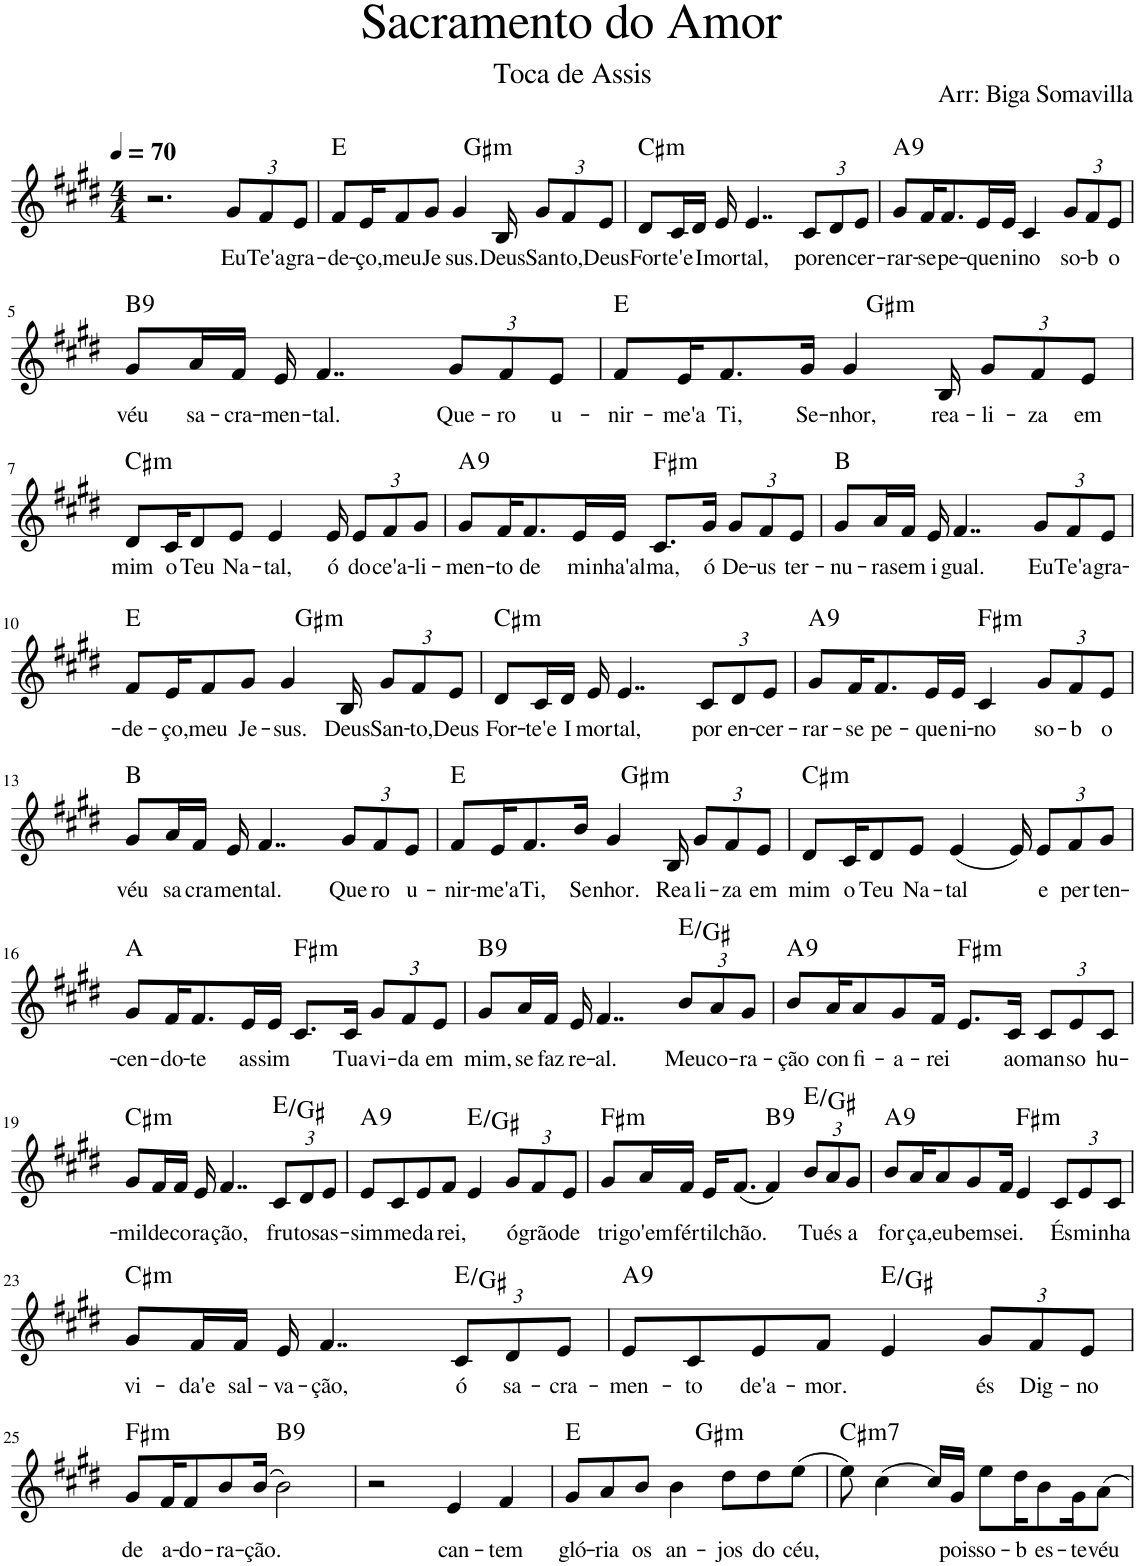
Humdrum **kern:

**kern	**text	**harte
*part1	*part1	*part1
*staff1	*staff1	*
*I"Voz	*	*
*I'Vo.	*	*
*clefG2	*	*
*k[f#c#g#d#]	*	*
*M4/4	*	*
*MM70	*	*
=1	=1	=1
2.r	.	.
*Xbrackettup	*	*
!	!LO:LY:b	!
12g#/L	Eu	.
!	!LO:LY:b	!
12f#/	Te'a-	.
!	!LO:LY:b	!
12e/J	-gra-	.
=2	=2	=2
!	!LO:LY:b	!
*^	*	*
8f#/L	2ryy	-de-	E:maj
!	!	!LO:LY:b	!
16e/K	.	-ço,	.
!	!	!LO:LY:b	!
8f#/	.	meu	.
!	!	!LO:LY:b	!
8g#/J	.	Je-	.
!	!	!LO:LY:b	!
4g#/	.	-sus.	.
!	!	!	!LO:H:kt=m
.	2ryy	.	G#:min
!	!	!LO:LY:b	!
16B/	.	Deus	.
!	!	!LO:LY:b	!
12g#/L	.	San-	.
!	!	!LO:LY:b	!
12f#/	.	-to,	.
!	!	!LO:LY:b	!
12e/J	.	Deus	.
=3	=3	=3	=3
!	!	!LO:LY:b	!LO:H:kt=m
*v	*v	*	*
8d#/L	For-	C#:min
!	!LO:LY:b	!
16c#/L	-te'e	.
!	!LO:LY:b	!
16d#/JJ	I-	.
!	!LO:LY:b	!
16e/	-mor-	.
!	!LO:LY:b	!
4..e/	-tal,	.
!	!LO:LY:b	!
12c#/L	por	.
!	!LO:LY:b	!
12d#/	en-	.
!	!LO:LY:b	!
12e/J	-cer-	.
=4	=4	=4
!	!LO:LY:b	!LO:H:kt=9
8g#/L	-rar-	A:9
!	!LO:LY:b	!
16f#/K	-se	.
!	!LO:LY:b	!
8.f#/	pe-	.
!	!LO:LY:b	!
16e/L	-que-	.
!	!LO:LY:b	!
16e/JJ	-ni-	.
!	!LO:LY:b	!
4c#/	-no	.
!	!LO:LY:b	!
12g#/L	so-	.
!	!LO:LY:b	!
12f#/	-b	.
!	!LO:LY:b	!
12e/J	o	.
!!LO:LB:g=z
=5	=5	=5
!	!LO:LY:b	!LO:H:kt=9
8g#/L	véu	B:9
!	!LO:LY:b	!
16a/L	sa-	.
!	!LO:LY:b	!
16f#/JJ	-cra-	.
!	!LO:LY:b	!
16e/	-men-	.
!	!LO:LY:b	!
4..f#/	-tal.	.
!	!LO:LY:b	!
12g#/L	Que-	.
!	!LO:LY:b	!
12f#/	-ro	.
!	!LO:LY:b	!
12e/J	u-	.
=6	=6	=6
!	!LO:LY:b	!
*^	*	*
8f#/L	2ryy	-nir-	E:maj
!	!	!LO:LY:b	!
16e/K	.	-me'a	.
!	!	!LO:LY:b	!
8.f#/	.	Ti,	.
!	!	!LO:LY:b	!
16g#/Jk	.	Se-	.
!	!	!LO:LY:b	!
4g#/	.	-nhor,	.
!	!	!	!LO:H:kt=m
.	2ryy	.	G#:min
!	!	!LO:LY:b	!
16B/	.	rea-	.
!	!	!LO:LY:b	!
12g#/L	.	-li-	.
!	!	!LO:LY:b	!
12f#/	.	-za	.
!	!	!LO:LY:b	!
12e/J	.	em	.
!!LO:LB:g=z	!!
=7	=7	=7	=7
!	!	!LO:LY:b	!LO:H:kt=m
*v	*v	*	*
8d#/L	mim	C#:min
!	!LO:LY:b	!
16c#/K	o	.
!	!LO:LY:b	!
8d#/	Teu	.
!	!LO:LY:b	!
8e/J	Na-	.
!	!LO:LY:b	!
4e/	-tal,	.
!	!LO:LY:b	!
16e/	ó	.
!	!LO:LY:b	!
12e/L	do-	.
!	!LO:LY:b	!
12f#/	-ce'a-	.
!	!LO:LY:b	!
12g#/J	-li-	.
=8	=8	=8
!	!LO:LY:b	!LO:H:kt=9
8g#/L	-men-	A:9
!	!LO:LY:b	!
16f#/K	-to	.
!	!LO:LY:b	!
8.f#/	de	.
!	!LO:LY:b	!
16e/L	mi-	.
!	!LO:LY:b	!
16e/JJ	-nha'al-	.
!	!LO:LY:b	!LO:H:kt=m
8.c#/L	-ma,	F#:min
!	!LO:LY:b	!
16g#/Jk	ó	.
!	!LO:LY:b	!
12g#/L	De-	.
!	!LO:LY:b	!
12f#/	-us	.
!	!LO:LY:b	!
12e/J	ter-	.
=9	=9	=9
!	!LO:LY:b	!
8g#/L	-nu-	B:maj
!	!LO:LY:b	!
16a/L	-ra	.
!	!LO:LY:b	!
16f#/JJ	sem	.
!	!LO:LY:b	!
16e/	i-	.
!	!LO:LY:b	!
4..f#/	-gual.	.
!	!LO:LY:b	!
12g#/L	Eu	.
!	!LO:LY:b	!
12f#/	Te'a-	.
!	!LO:LY:b	!
12e/J	-gra-	.
!!LO:LB:g=z
=10	=10	=10
!	!LO:LY:b	!
*^	*	*
8f#/L	2ryy	-de-	E:maj
!	!	!LO:LY:b	!
16e/K	.	-ço,	.
!	!	!LO:LY:b	!
8f#/	.	meu	.
!	!	!LO:LY:b	!
8g#/J	.	Je-	.
!	!	!LO:LY:b	!
4g#/	.	-sus.	.
!	!	!	!LO:H:kt=m
.	2ryy	.	G#:min
!	!	!LO:LY:b	!
16B/	.	Deus	.
!	!	!LO:LY:b	!
12g#/L	.	San-	.
!	!	!LO:LY:b	!
12f#/	.	-to,	.
!	!	!LO:LY:b	!
12e/J	.	Deus	.
=11	=11	=11	=11
!	!	!LO:LY:b	!LO:H:kt=m
*v	*v	*	*
8d#/L	For-	C#:min
!	!LO:LY:b	!
16c#/L	-te'e	.
!	!LO:LY:b	!
16d#/JJ	I-	.
!	!LO:LY:b	!
16e/	-mor-	.
!	!LO:LY:b	!
4..e/	-tal,	.
!	!LO:LY:b	!
12c#/L	por	.
!	!LO:LY:b	!
12d#/	en-	.
!	!LO:LY:b	!
12e/J	-cer-	.
=12	=12	=12
!	!LO:LY:b	!LO:H:kt=9
8g#/L	-rar-	A:9
!	!LO:LY:b	!
16f#/K	-se	.
!	!LO:LY:b	!
8.f#/	pe-	.
!	!LO:LY:b	!
16e/L	-que-	.
!	!LO:LY:b	!
16e/JJ	-ni-	.
!	!LO:LY:b	!LO:H:kt=m
4c#/	-no	F#:min
!	!LO:LY:b	!
12g#/L	so-	.
!	!LO:LY:b	!
12f#/	-b	.
!	!LO:LY:b	!
12e/J	o	.
!!LO:LB:g=z
=13	=13	=13
!	!LO:LY:b	!
8g#/L	véu	B:maj
!	!LO:LY:b	!
16a/L	sa-	.
!	!LO:LY:b	!
16f#/JJ	-cra-	.
!	!LO:LY:b	!
16e/	-men-	.
!	!LO:LY:b	!
4..f#/	-tal.	.
!	!LO:LY:b	!
12g#/L	Que-	.
!	!LO:LY:b	!
12f#/	-ro	.
!	!LO:LY:b	!
12e/J	u-	.
=14	=14	=14
!	!LO:LY:b	!
*^	*	*
8f#/L	2ryy	-nir-	E:maj
!	!	!LO:LY:b	!
16e/K	.	-me'a	.
!	!	!LO:LY:b	!
8.f#/	.	Ti,	.
!	!	!LO:LY:b	!
16b/Jk	.	Se-	.
!	!	!LO:LY:b	!
4g#/	.	-nhor.	.
!	!	!	!LO:H:kt=m
.	2ryy	.	G#:min
!	!	!LO:LY:b	!
16B/	.	Rea-	.
!	!	!LO:LY:b	!
12g#/L	.	-li-	.
!	!	!LO:LY:b	!
12f#/	.	-za	.
!	!	!LO:LY:b	!
12e/J	.	em	.
=15	=15	=15	=15
!	!	!LO:LY:b	!LO:H:kt=m
*v	*v	*	*
8d#/L	mim	C#:min
!	!LO:LY:b	!
16c#/K	o	.
!	!LO:LY:b	!
8d#/	Teu	.
!	!LO:LY:b	!
8e/J	Na-	.
!	!LO:LY:b	!
(4e/	-tal	.
16e/)	.	.
!	!LO:LY:b	!
12e/L	e	.
!	!LO:LY:b	!
12f#/	per-	.
!	!LO:LY:b	!
12g#/J	-ten-	.
!!LO:LB:g=z
=16	=16	=16
!	!LO:LY:b	!
8g#/L	-cen-	A:maj
!	!LO:LY:b	!
16f#/K	-do-	.
!	!LO:LY:b	!
8.f#/	-te	.
!	!LO:LY:b	!
16e/L	as-	.
!	!LO:LY:b	!
16e/JJ	-sim	.
!	!	!LO:H:kt=m
8.c#/L	.	F#:min
!	!LO:LY:b	!
16c#/Jk	Tua	.
!	!LO:LY:b	!
12g#/L	vi-	.
!	!LO:LY:b	!
12f#/	-da	.
!	!LO:LY:b	!
12e/J	em	.
=17	=17	=17
!	!LO:LY:b	!LO:H:kt=9
8g#/L	mim,	B:9
!	!LO:LY:b	!
16a/L	se	.
!	!LO:LY:b	!
16f#/JJ	faz	.
!	!LO:LY:b	!
16e/	re-	.
!	!LO:LY:b	!
4..f#/	-al.	.
!	!LO:LY:b	!
12b/L	Meu	E:maj/3
!	!LO:LY:b	!
12a/	co-	.
!	!LO:LY:b	!
12g#/J	-ra-	.
=18	=18	=18
!	!LO:LY:b	!LO:H:kt=9
8b/L	-ção	A:9
!	!LO:LY:b	!
16a/K	con-	.
!	!LO:LY:b	!
8a/	-fi-	.
!	!LO:LY:b	!
8g#/	-a-	.
!	!LO:LY:b	!
16f#/Jk	-rei	.
!	!	!LO:H:kt=m
8.e/L	.	F#:min
!	!LO:LY:b	!
16c#/Jk	ao	.
!	!LO:LY:b	!
12c#/L	man-	.
!	!LO:LY:b	!
12e/	-so	.
!	!LO:LY:b	!
12c#/J	hu-	.
!!LO:LB:g=z
=19	=19	=19
!	!LO:LY:b	!LO:H:kt=m
8g#/L	-mil-	C#:min
!	!LO:LY:b	!
16f#/L	-de	.
!	!LO:LY:b	!
16f#/JJ	co-	.
!	!LO:LY:b	!
16e/	-ra-	.
!	!LO:LY:b	!
4..f#/	-ção,	.
!	!LO:LY:b	!
12c#/L	fru-	E:maj/3
!	!LO:LY:b	!
12d#/	-tos	.
!	!LO:LY:b	!
12e/J	as-	.
=20	=20	=20
!	!LO:LY:b	!LO:H:kt=9
8e/L	-sim	A:9
!	!LO:LY:b	!
8c#/	me	.
!	!LO:LY:b	!
8e/	da-	.
!	!LO:LY:b	!
8f#/J	-rei,	.
4e/	.	E:maj/3
!	!LO:LY:b	!
12g#/L	ó	.
!	!LO:LY:b	!
12f#/	grão	.
!	!LO:LY:b	!
12e/J	de	.
=21	=21	=21
!	!LO:LY:b	!LO:H:kt=m
8g#/L	tri-	F#:min
!	!LO:LY:b	!
16a/L	-go'em	.
!	!LO:LY:b	!
16f#/JJ	fér-	.
!	!LO:LY:b	!
16e/KL	-til	.
!	!LO:LY:b	!
(8.f#/J	chão.	.
!	!	!LO:H:kt=9
4f#/)	.	B:9
!	!LO:LY:b	!
12b/L	Tu	E:maj/3
!	!LO:LY:b	!
12a/	és	.
!	!LO:LY:b	!
12g#/J	a	.
=22	=22	=22
!	!LO:LY:b	!LO:H:kt=9
8b/L	for-	A:9
!	!LO:LY:b	!
16a/K	-ça,	.
!	!LO:LY:b	!
8a/	eu	.
!	!LO:LY:b	!
8g#/	bem	.
!	!LO:LY:b	!
16f#/Jk	sei.	.
!	!	!LO:H:kt=m
4e/	.	F#:min
!	!LO:LY:b	!
12c#/L	És	.
!	!LO:LY:b	!
12e/	mi-	.
!	!LO:LY:b	!
12c#/J	-nha	.
!!LO:LB:g=z
=23	=23	=23
!	!LO:LY:b	!LO:H:kt=m
8g#/L	vi-	C#:min
!	!LO:LY:b	!
16f#/L	-da'e	.
!	!LO:LY:b	!
16f#/JJ	sal-	.
!	!LO:LY:b	!
16e/	-va-	.
!	!LO:LY:b	!
4..f#/	-ção,	.
!	!LO:LY:b	!
12c#/L	ó	E:maj/3
!	!LO:LY:b	!
12d#/	sa-	.
!	!LO:LY:b	!
12e/J	-cra-	.
=24	=24	=24
!	!LO:LY:b	!LO:H:kt=9
8e/L	-men-	A:9
!	!LO:LY:b	!
8c#/	-to	.
!	!LO:LY:b	!
8e/	de'a-	.
!	!LO:LY:b	!
8f#/J	-mor.	.
4e/	.	E:maj/3
!	!LO:LY:b	!
12g#/L	és	.
!	!LO:LY:b	!
12f#/	Dig-	.
!	!LO:LY:b	!
12e/J	-no	.
!!LO:LB:g=z
=25	=25	=25
!	!LO:LY:b	!LO:H:kt=m
8g#/L	de	F#:min
!	!LO:LY:b	!
16f#/K	a-	.
!	!LO:LY:b	!
8f#/	-do-	.
!	!LO:LY:b	!
8b/	-ra-	.
!	!LO:LY:b	!
(16b/Jk	-ção.	.
!	!	!LO:H:kt=9
2b\)	.	B:9
=26	=26	=26
2r	.	.
!	!LO:LY:b	!
4e/	can-	.
!	!LO:LY:b	!
4f#/	-tem	.
=27	=27	=27
!	!LO:LY:b	!
*^	*	*
8g#/L	2ryy	gló-	E:maj
!	!	!LO:LY:b	!
8a/	.	-ria	.
!	!	!LO:LY:b	!
8b/J	.	os	.
!	!	!LO:LY:b	!
4b\	.	an-	.
!	!	!	!LO:H:kt=m
.	2ryy	.	G#:min
!	!	!LO:LY:b	!
8dd#\L	.	-jos	.
!	!	!LO:LY:b	!
8dd#\	.	do	.
!	!	!LO:LY:b	!
(8ee\J	.	céu,	.
=28	=28	=28	=28
!	!	!	!LO:H:kt=m7
*v	*v	*	*
8ee\)	.	C#:min7
(4cc#\	.	.
16cc#/LL)	.	.
!	!LO:LY:b	!
16g#/JJ	pois	.
!	!LO:LY:b	!
8ee\L	so-	.
!	!LO:LY:b	!
16dd#\K	-b	.
!	!LO:LY:b	!
8b\	es-	.
!	!LO:LY:b	!
16g#\K	-te	.
!	!LO:LY:b	!
8a\J	véu	.
=	=	=
*-	*-	*-
